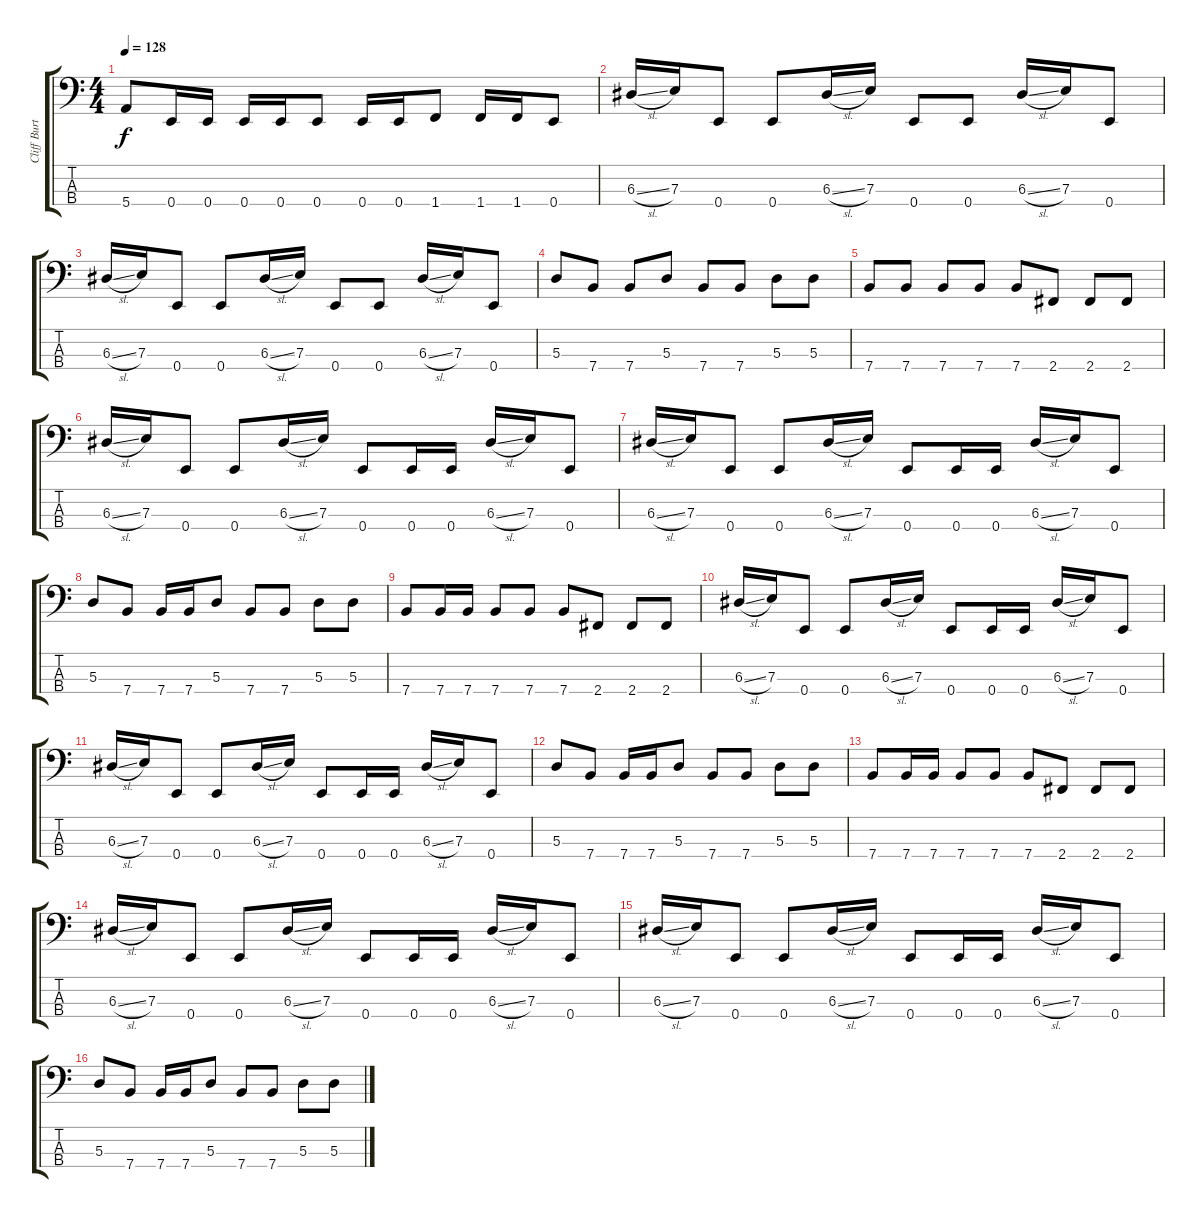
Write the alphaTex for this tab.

\track ("Cliff Burton" "Cliff Burt") {instrument electricbassfinger}
\staff {score tabs}
\tuning (G2 D2 A1 E1) {hide}
\ts (4 4)
\tempo 128
\clef f4
\ks c
5.4.8{dy f} 0.4.16 0.4.16 0.4.16 0.4.16 0.4.8 0.4.16 0.4.16 1.4.8 1.4.16 1.4.16 0.4.8 |
6.3{sl}.16 7.3.16 0.4.8 0.4.8 6.3{sl}.16 7.3.16 0.4.8 0.4.8 6.3{sl}.16 7.3.16 0.4.8 |
6.3{sl}.16 7.3.16 0.4.8 0.4.8 6.3{sl}.16 7.3.16 0.4.8 0.4.8 6.3{sl}.16 7.3.16 0.4.8 |
5.3.8 7.4.8 7.4.8 5.3.8 7.4.8 7.4.8 5.3.8 5.3.8 |
7.4.8 7.4.8 7.4.8 7.4.8 7.4.8 2.4.8 2.4.8 2.4.8 |
6.3{sl}.16 7.3.16 0.4.8 0.4.8 6.3{sl}.16 7.3.16 0.4.8 0.4.16 0.4.16 6.3{sl}.16 7.3.16 0.4.8 |
6.3{sl}.16 7.3.16 0.4.8 0.4.8 6.3{sl}.16 7.3.16 0.4.8 0.4.16 0.4.16 6.3{sl}.16 7.3.16 0.4.8 |
5.3.8 7.4.8 7.4.16 7.4.16 5.3.8 7.4.8 7.4.8 5.3.8 5.3.8 |
7.4.8 7.4.16 7.4.16 7.4.8 7.4.8 7.4.8 2.4.8 2.4.8 2.4.8 |
6.3{sl}.16 7.3.16 0.4.8 0.4.8 6.3{sl}.16 7.3.16 0.4.8 0.4.16 0.4.16 6.3{sl}.16 7.3.16 0.4.8 |
6.3{sl}.16 7.3.16 0.4.8 0.4.8 6.3{sl}.16 7.3.16 0.4.8 0.4.16 0.4.16 6.3{sl}.16 7.3.16 0.4.8 |
5.3.8 7.4.8 7.4.16 7.4.16 5.3.8 7.4.8 7.4.8 5.3.8 5.3.8 |
7.4.8 7.4.16 7.4.16 7.4.8 7.4.8 7.4.8 2.4.8 2.4.8 2.4.8 |
6.3{sl}.16 7.3.16 0.4.8 0.4.8 6.3{sl}.16 7.3.16 0.4.8 0.4.16 0.4.16 6.3{sl}.16 7.3.16 0.4.8 |
6.3{sl}.16 7.3.16 0.4.8 0.4.8 6.3{sl}.16 7.3.16 0.4.8 0.4.16 0.4.16 6.3{sl}.16 7.3.16 0.4.8 |
5.3.8 7.4.8 7.4.16 7.4.16 5.3.8 7.4.8 7.4.8 5.3.8 5.3.8
